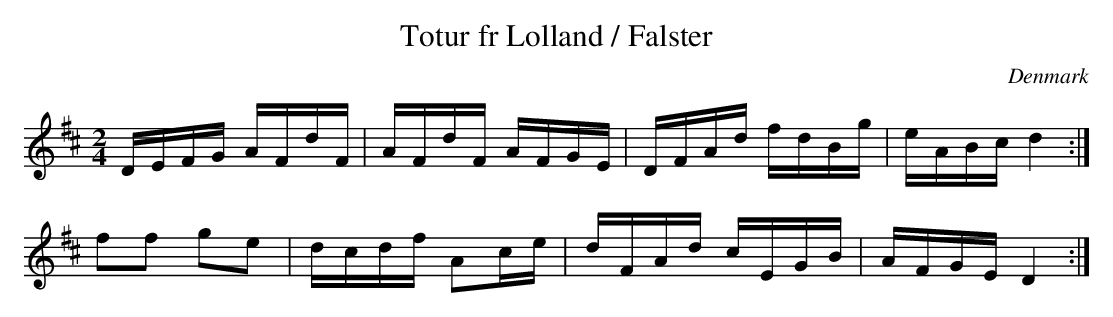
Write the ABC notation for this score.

X:1
T:Totur fr Lolland / Falster
O:Denmark
M:2/4
K:D
DEFG AFdF | AFdF AFGE | DFAd fdBg | eABc d4 :|*
f2f2 g2e2 | dcdf A2ce | dFAd cEGB | AFGE D4 :|**
